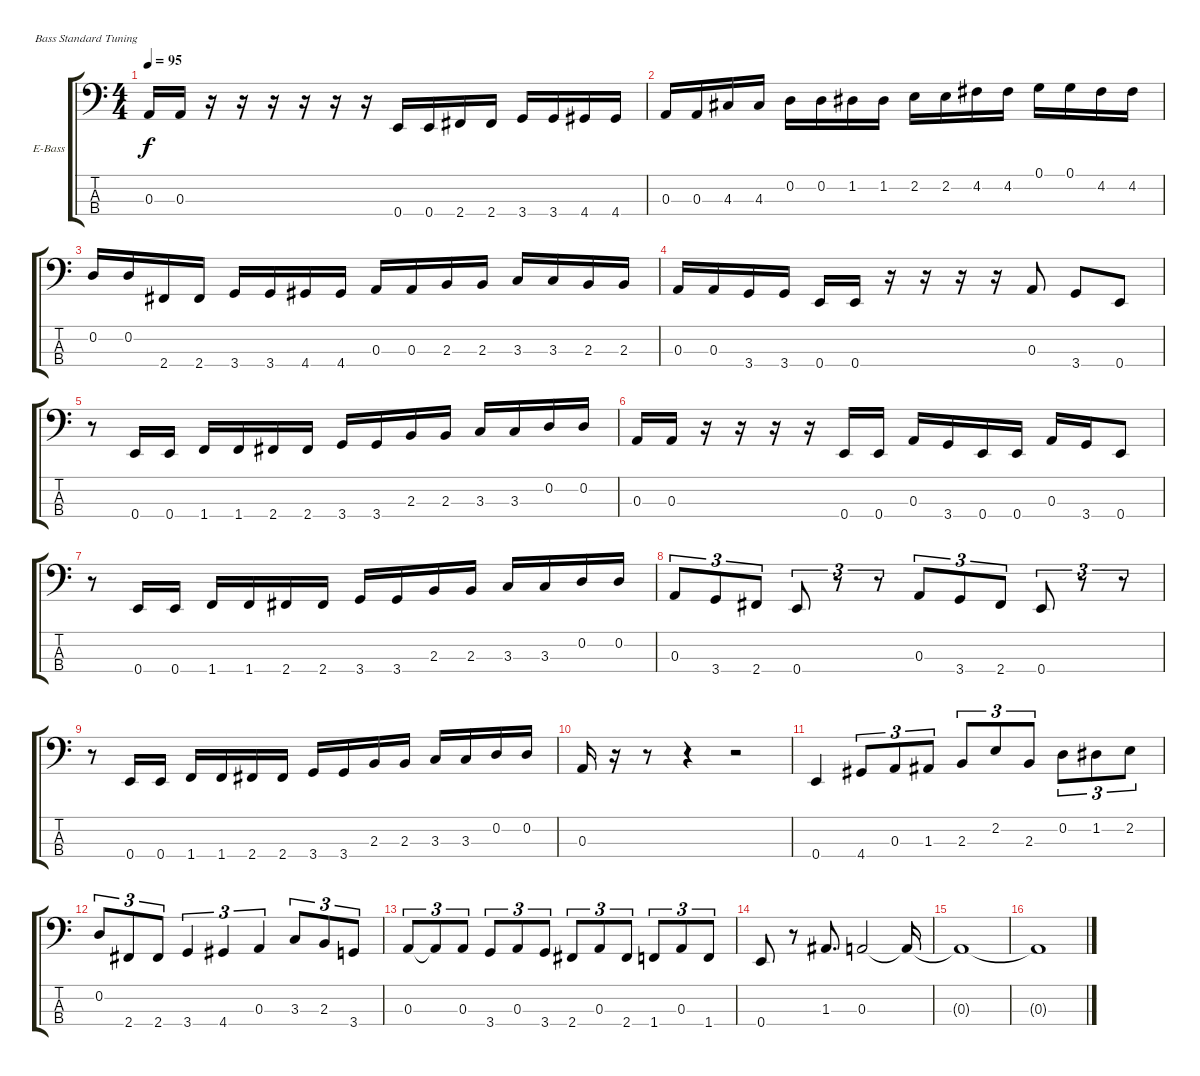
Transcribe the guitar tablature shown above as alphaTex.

\bracketExtendMode groupsimilarinstruments
\firstSystemTrackNameOrientation horizontal
\otherSystemsTrackNameOrientation horizontal
\track ("Glenn Hughes" "E-Bass") {instrument electricbassfinger}
\staff {score tabs}
\tuning (G2 D2 A1 E1)
\ts (4 4)
\tempo 95
\clef f4
\ks c
0.3.16{dy f} 0.3.16 r.16 r.16 r.16 r.16 r.16 r.16 0.4.16 0.4.16 2.4.16 2.4.16 3.4.16 3.4.16 4.4.16 4.4.16 |
0.3.16 0.3.16 4.3.16 4.3.16 0.2.16 0.2.16 1.2.16 1.2.16 2.2.16 2.2.16 4.2.16 4.2.16 0.1.16 0.1.16 4.2.16 4.2.16 |
0.2.16 0.2.16 2.4.16 2.4.16 3.4.16 3.4.16 4.4.16 4.4.16 0.3.16 0.3.16 2.3.16 2.3.16 3.3.16 3.3.16 2.3.16 2.3.16 |
0.3.16 0.3.16 3.4.16 3.4.16 0.4.16 0.4.16 r.16 r.16 r.16 r.16 0.3.8 3.4.8 0.4.8 |
r.8 0.4.16 0.4.16 1.4.16 1.4.16 2.4.16 2.4.16 3.4.16 3.4.16 2.3.16 2.3.16 3.3.16 3.3.16 0.2.16 0.2.16 |
0.3.16 0.3.16 r.16 r.16 r.16 r.16 0.4.16 0.4.16 0.3.16 3.4.16 0.4.16 0.4.16 0.3.16 3.4.16 0.4.8 |
r.8 0.4.16 0.4.16 1.4.16 1.4.16 2.4.16 2.4.16 3.4.16 3.4.16 2.3.16 2.3.16 3.3.16 3.3.16 0.2.16 0.2.16 |
0.3.8{tu (3 2)} 3.4.8{tu (3 2)} 2.4.8{tu (3 2)} 0.4.8{tu (3 2)} r.8{tu (3 2)} r.8{tu (3 2)} 0.3.8{tu (3 2)} 3.4.8{tu (3 2)} 2.4.8{tu (3 2)} 0.4.8{tu (3 2)} r.8{tu (3 2)} r.8{tu (3 2)} |
r.8 0.4.16 0.4.16 1.4.16 1.4.16 2.4.16 2.4.16 3.4.16 3.4.16 2.3.16 2.3.16 3.3.16 3.3.16 0.2.16 0.2.16 |
0.3.16 r.16 r.8 r.4 r.2 |
0.4.4 4.4.8{tu (3 2)} 0.3.8{tu (3 2)} 1.3.8{tu (3 2)} 2.3.8{tu (3 2)} 2.2.8{tu (3 2)} 2.3.8{tu (3 2)} 0.2.8{tu (3 2)} 1.2.8{tu (3 2)} 2.2.8{tu (3 2)} |
0.2.8{tu (3 2)} 2.4.8{tu (3 2)} 2.4.8{tu (3 2)} 3.4.4{tu (3 2)} 4.4.4{tu (3 2)} 0.3.4{tu (3 2)} 3.3.8{tu (3 2)} 2.3.8{tu (3 2)} 3.4.8{tu (3 2)} |
0.3.8{tu (3 2)} 0.3{t}.8{tu (3 2)} 0.3.8{tu (3 2)} 3.4.8{tu (3 2)} 0.3.8{tu (3 2)} 3.4.8{tu (3 2)} 2.4.8{tu (3 2)} 0.3.8{tu (3 2)} 2.4.8{tu (3 2)} 1.4.8{tu (3 2)} 0.3.8{tu (3 2)} 1.4.8{tu (3 2)} |
0.4.8 r.8 1.3.8{d} 0.3.2 0.3{t}.16 |
0.3{t}.1 |
0.3{t}.1
